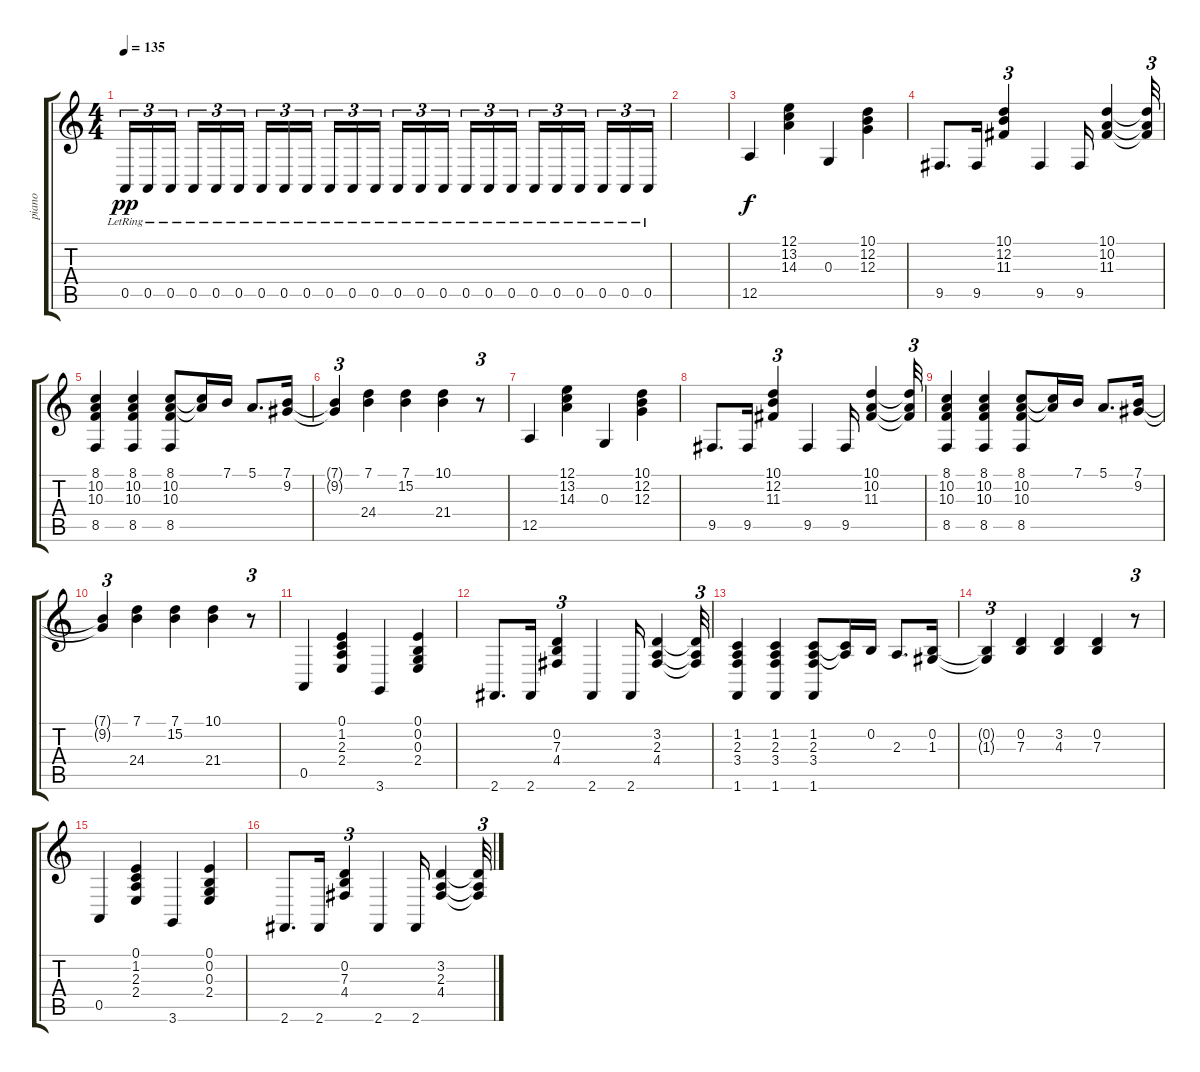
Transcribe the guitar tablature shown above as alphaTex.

\track ("piano" "piano") {instrument brightacousticpiano}
\staff {score tabs}
\tuning (E4 B3 G3 D3 A2 E2) {hide}
\ts (4 4)
\tempo 135
\clef g2
\ks c
0.5{lr}.16{tu (3 2) dy pp volume 16} 0.5{lr}.16{tu (3 2)} 0.5{lr}.16{tu (3 2) beam splitsecondary} 0.5{lr}.16{tu (3 2)} 0.5{lr}.16{tu (3 2)} 0.5{lr}.16{tu (3 2)} 0.5{lr}.16{tu (3 2)} 0.5{lr}.16{tu (3 2)} 0.5{lr}.16{tu (3 2) beam splitsecondary} 0.5{lr}.16{tu (3 2)} 0.5{lr}.16{tu (3 2)} 0.5{lr}.16{tu (3 2)} 0.5{lr}.16{tu (3 2)} 0.5{lr}.16{tu (3 2)} 0.5{lr}.16{tu (3 2) beam splitsecondary} 0.5{lr}.16{tu (3 2)} 0.5{lr}.16{tu (3 2)} 0.5{lr}.16{tu (3 2)} 0.5{lr}.16{tu (3 2)} 0.5{lr}.16{tu (3 2)} 0.5{lr}.16{tu (3 2) beam splitsecondary} 0.5{lr}.16{tu (3 2)} 0.5{lr}.16{tu (3 2)} 0.5{lr}.16{tu (3 2)} |
|
12.5.4{dy f volume 13} (12.1 13.2 14.3).4 0.3.4 (10.1 12.2 12.3).4 |
9.5.8{d} 9.5.16 (10.1 12.2 11.3).4{tu (3 2)} 9.5.4 9.5.16 (10.1 10.2 11.3).4 (10.1{t} 10.2{t} 11.3{t}).32{tu (3 2)} |
(8.1 10.2 10.3 8.5).4 (8.1 10.2 10.3 8.5).4 (8.1 10.2 10.3 8.5).8 (8.1{t} 10.2{t}).16 7.1.16 5.1.8{d} (7.1 9.2).16 |
(7.1{t} 9.2{t}).4{tu (3 2)} (7.1 24.4).4 (7.1 15.2).4 (10.1 21.4).4 r.8{tu (3 2)} |
12.5.4 (12.1 13.2 14.3).4 0.3.4 (10.1 12.2 12.3).4 |
9.5.8{d} 9.5.16 (10.1 12.2 11.3).4{tu (3 2)} 9.5.4 9.5.16 (10.1 10.2 11.3).4 (10.1{t} 10.2{t} 11.3{t}).32{tu (3 2)} |
(8.1 10.2 10.3 8.5).4 (8.1 10.2 10.3 8.5).4 (8.1 10.2 10.3 8.5).8 (8.1{t} 10.2{t}).16 7.1.16 5.1.8{d} (7.1 9.2).16 |
(7.1{t} 9.2{t}).4{tu (3 2)} (7.1 24.4).4 (7.1 15.2).4 (10.1 21.4).4 r.8{tu (3 2)} |
0.5.4 (0.1 1.2 2.3 2.4).4 3.6.4 (0.1 0.2 0.3 2.4).4 |
2.6.8{d} 2.6.16 (0.2 7.3 4.4).4{tu (3 2)} 2.6.4 2.6.16 (3.2 2.3 4.4).4 (3.2{t} 2.3{t} 4.4{t}).32{tu (3 2)} |
(1.2 2.3 3.4 1.6).4 (1.2 2.3 3.4 1.6).4 (1.2 2.3 3.4 1.6).8 (1.2{t} 2.3{t}).16 0.2.16 2.3.8{d} (0.2 1.3).16 |
(0.2{t} 1.3{t}).4{tu (3 2)} (0.2 7.3).4 (3.2 4.3).4 (0.2 7.3).4 r.8{tu (3 2)} |
0.5.4 (0.1 1.2 2.3 2.4).4 3.6.4 (0.1 0.2 0.3 2.4).4 |
2.6.8{d} 2.6.16 (0.2 7.3 4.4).4{tu (3 2)} 2.6.4 2.6.16 (3.2 2.3 4.4).4 (3.2{t} 2.3{t} 4.4{t}).32{tu (3 2)}
